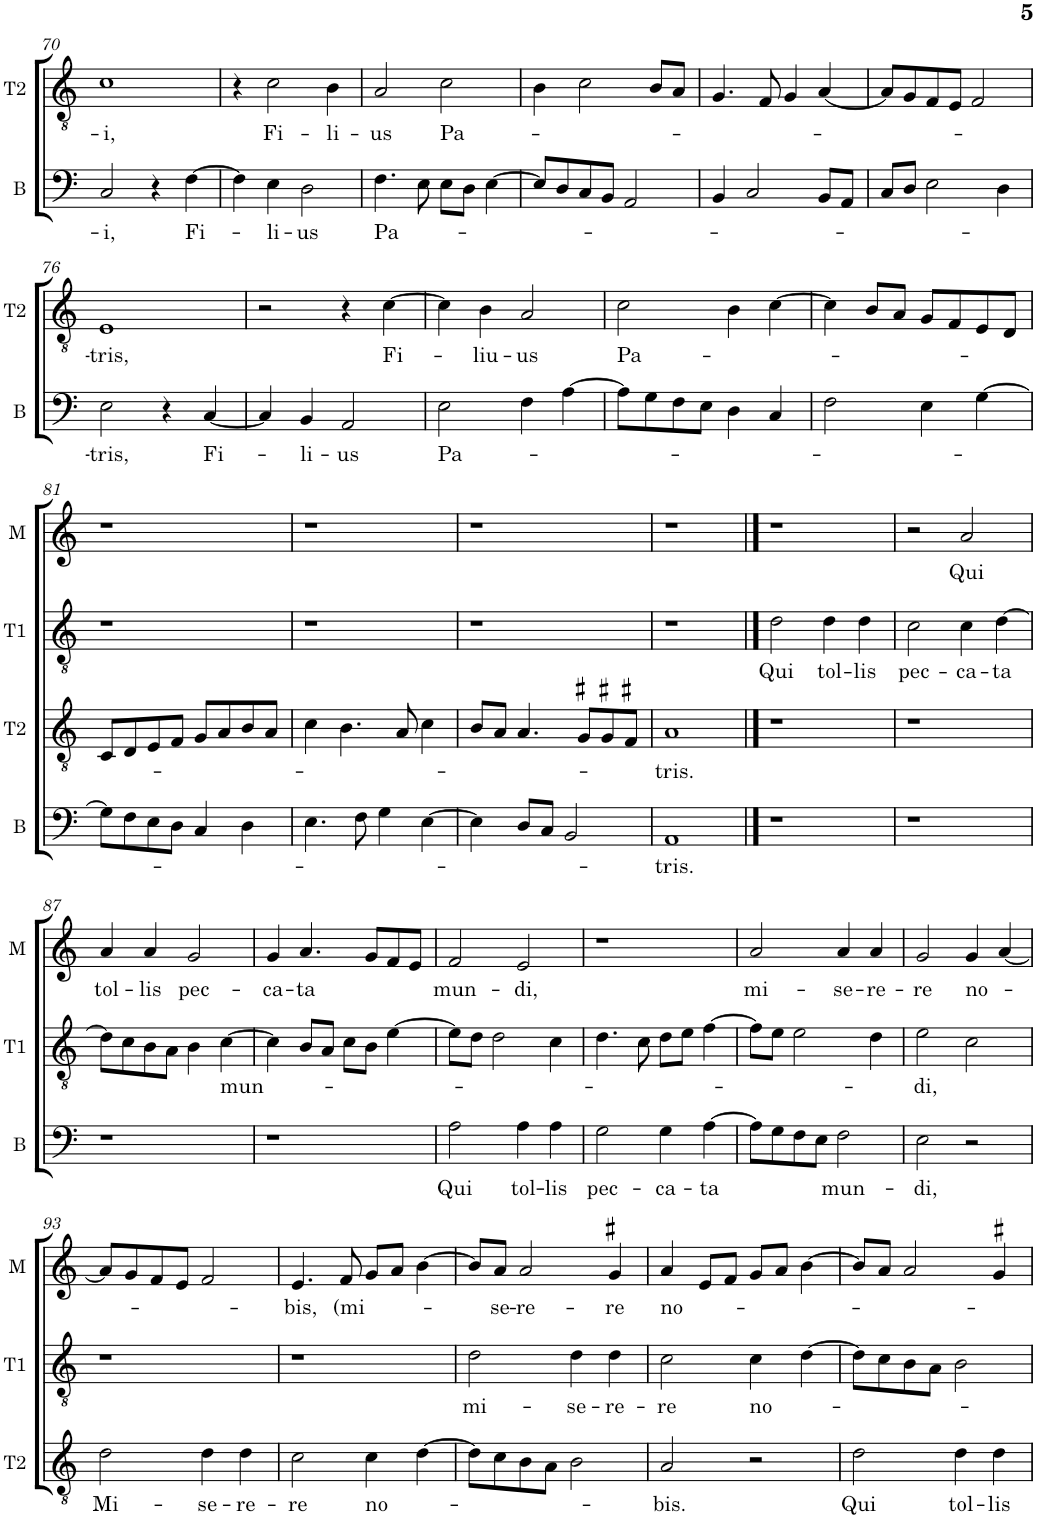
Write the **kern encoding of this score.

**kern	**text	**kern	**text	**kern	**text	**kern	**text
*part4	*part4	*part3	*part3	*part2	*part2	*part1	*part1
*staff4	*staff4	*staff3	*staff3	*staff2	*staff2	*staff1	*staff1
*I"B	*	*I"T2	*	*I"T1	*	*I"Mez	*
*I'B	*	*I'T2	*	*I'T1	*	*I'M	*
!!LO:PB:g=z
*clefF4	*	*clefGv2	*	*clefGv2	*	*clefG2	*
*	*	*	*	*Trd4c7	*	*	*
*k[]	*	*k[]	*	*k[]	*	*k[]	*
*M2/2	*	*M2/2	*	*M2/2	*	*M2/2	*
*met(c|)	*	*met(c|)	*	*met(c|)	*	*met(c|)	*
=70	=70	=70	=70	=70	=70	=70	=70
!	!LO:LY:b	!	!LO:LY:b	!	!	!	!
2C/	-i,	1c	-i,	1r	.	1r	.
4r	.	.	.	.	.	.	.
!	!LO:LY:b	!	!	!	!	!	!
[4F\	Fi-	.	.	.	.	.	.
=71	=71	=71	=71	=71	=71	=71	=71
4F\]	.	4r	.	1r	.	1r	.
!	!LO:LY:b	!	!LO:LY:b	!	!	!	!
4E\	-li-	2c\	Fi-	.	.	.	.
!	!LO:LY:b	!	!	!	!	!	!
2D\	-us	.	.	.	.	.	.
!	!	!	!LO:LY:b	!	!	!	!
.	.	4B\	-li-	.	.	.	.
=72	=72	=72	=72	=72	=72	=72	=72
!	!LO:LY:b	!	!LO:LY:b	!	!	!	!
4.F\	Pa-	2A/	-us	1r	.	1r	.
8E\	.	.	.	.	.	.	.
!	!	!	!LO:LY:b	!	!	!	!
8E\L	.	2c\	Pa-	.	.	.	.
8D\J	.	.	.	.	.	.	.
[4E\	.	.	.	.	.	.	.
=73	=73	=73	=73	=73	=73	=73	=73
8E/L]	.	4B\	.	1r	.	1r	.
8D/	.	.	.	.	.	.	.
8C/	.	2c\	.	.	.	.	.
8BB/J	.	.	.	.	.	.	.
2AA/	.	.	.	.	.	.	.
.	.	8B/L	.	.	.	.	.
.	.	8A/J	.	.	.	.	.
=74	=74	=74	=74	=74	=74	=74	=74
4BB/	.	4.G/	.	1r	.	1r	.
2C/	.	.	.	.	.	.	.
.	.	8F/	.	.	.	.	.
.	.	4G/	.	.	.	.	.
8BB/L	.	[4A/	.	.	.	.	.
8AA/J	.	.	.	.	.	.	.
=75	=75	=75	=75	=75	=75	=75	=75
8C/L	.	8A/L]	.	1r	.	1r	.
8D/J	.	8G/	.	.	.	.	.
2E\	.	8F/	.	.	.	.	.
.	.	8E/J	.	.	.	.	.
.	.	2F/	.	.	.	.	.
4D\	.	.	.	.	.	.	.
!!LO:LB:g=z
=76	=76	=76	=76	=76	=76	=76	=76
!	!LO:LY:b	!	!LO:LY:b	!	!	!	!
2E\	-tris,	1E	-tris,	1r	.	1r	.
4r	.	.	.	.	.	.	.
!	!LO:LY:b	!	!	!	!	!	!
[4C/	Fi-	.	.	.	.	.	.
=77	=77	=77	=77	=77	=77	=77	=77
4C/]	.	2r	.	1r	.	1r	.
!	!LO:LY:b	!	!	!	!	!	!
4BB/	-li-	.	.	.	.	.	.
!	!LO:LY:b	!	!	!	!	!	!
2AA/	-us	4r	.	.	.	.	.
!	!	!	!LO:LY:b	!	!	!	!
.	.	[4c\	Fi-	.	.	.	.
=78	=78	=78	=78	=78	=78	=78	=78
!	!LO:LY:b	!	!	!	!	!	!
2E\	Pa-	4c\]	.	1r	.	1r	.
!	!	!	!LO:LY:b	!	!	!	!
.	.	4B\	-liu-	.	.	.	.
!	!	!	!LO:LY:b	!	!	!	!
4F\	.	2A/	-us	.	.	.	.
[4A\	.	.	.	.	.	.	.
=79	=79	=79	=79	=79	=79	=79	=79
!	!	!	!LO:LY:b	!	!	!	!
8A\L]	.	2c\	Pa-	1r	.	1r	.
8G\	.	.	.	.	.	.	.
8F\	.	.	.	.	.	.	.
8E\J	.	.	.	.	.	.	.
4D\	.	4B\	.	.	.	.	.
4C/	.	[4c\	.	.	.	.	.
=80	=80	=80	=80	=80	=80	=80	=80
2F\	.	4c\]	.	1r	.	1r	.
.	.	8B/L	.	.	.	.	.
.	.	8A/J	.	.	.	.	.
4E\	.	8G/L	.	.	.	.	.
.	.	8F/	.	.	.	.	.
[4G\	.	8E/	.	.	.	.	.
.	.	8D/J	.	.	.	.	.
!!LO:LB:g=z
=81	=81	=81	=81	=81	=81	=81	=81
8G\L]	.	8C/L	.	1r	.	1r	.
8F\	.	8D/	.	.	.	.	.
8E\	.	8E/	.	.	.	.	.
8D\J	.	8F/J	.	.	.	.	.
4C/	.	8G/L	.	.	.	.	.
.	.	8A/	.	.	.	.	.
4D\	.	8B/	.	.	.	.	.
.	.	8A/J	.	.	.	.	.
=82	=82	=82	=82	=82	=82	=82	=82
4.E\	.	4c\	.	1r	.	1r	.
.	.	4.B\	.	.	.	.	.
8F\	.	.	.	.	.	.	.
4G\	.	.	.	.	.	.	.
.	.	8A/	.	.	.	.	.
[4E\	.	4c\	.	.	.	.	.
=83	=83	=83	=83	=83	=83	=83	=83
4E\]	.	8B/L	.	1r	.	1r	.
.	.	8A/J	.	.	.	.	.
8D/L	.	4.A/	.	.	.	.	.
8C/J	.	.	.	.	.	.	.
2BB/	.	.	.	.	.	.	.
.	.	8G#X/L	.	.	.	.	.
.	.	8G#X/	.	.	.	.	.
.	.	8F#X/J	.	.	.	.	.
=84	=84	=84	=84	=84	=84	=84	=84
!	!LO:LY:b	!	!LO:LY:b	!	!	!	!
1AA	-tris.	1A	-tris.	1r	.	1r	.
==85	==85	==85	==85	==85	==85	==85	==85
!	!	!	!	!	!LO:LY:b	!	!
1r	.	1r	.	2d\	Qui	1r	.
!	!	!	!	!	!LO:LY:b	!	!
.	.	.	.	4d\	tol-	.	.
!	!	!	!	!	!LO:LY:b	!	!
.	.	.	.	4d\	-lis	.	.
=86	=86	=86	=86	=86	=86	=86	=86
!	!	!	!	!	!LO:LY:b	!	!
1r	.	1r	.	2c\	pec-	2r	.
!	!	!	!	!	!LO:LY:b	!	!LO:LY:b
.	.	.	.	4c\	-ca-	2a/	Qui
!	!	!	!	!	!LO:LY:b	!	!
.	.	.	.	[4d\	-ta	.	.
!!LO:LB:g=z
=87	=87	=87	=87	=87	=87	=87	=87
!	!	!	!	!	!	!	!LO:LY:b
1r	.	1r	.	8d\L]	.	4a/	tol-
.	.	.	.	8c\	.	.	.
!	!	!	!	!	!	!	!LO:LY:b
.	.	.	.	8B\	.	4a/	-lis
.	.	.	.	8A\J	.	.	.
!	!	!	!	!	!	!	!LO:LY:b
.	.	.	.	4B\	.	2g/	pec-
!	!	!	!	!	!LO:LY:b	!	!
.	.	.	.	[4c\	mun-	.	.
=88	=88	=88	=88	=88	=88	=88	=88
!	!	!	!	!	!	!	!LO:LY:b
1r	.	1r	.	4c\]	.	4g/	-ca-
!	!	!	!	!	!	!	!LO:LY:b
.	.	.	.	8B/L	.	4.a/	-ta
.	.	.	.	8A/J	.	.	.
.	.	.	.	8c\L	.	.	.
.	.	.	.	8B\J	.	8g/L	.
.	.	.	.	[4e\	.	8f/	.
.	.	.	.	.	.	8e/J	.
=89	=89	=89	=89	=89	=89	=89	=89
!	!LO:LY:b	!	!	!	!	!	!LO:LY:b
2A\	Qui	1r	.	8e\L]	.	2f/	mun-
.	.	.	.	8d\J	.	.	.
.	.	.	.	2d\	.	.	.
!	!LO:LY:b	!	!	!	!	!	!LO:LY:b
4A\	tol-	.	.	.	.	2e/	-di,
!	!LO:LY:b	!	!	!	!	!	!
4A\	-lis	.	.	4c\	.	.	.
=90	=90	=90	=90	=90	=90	=90	=90
!	!LO:LY:b	!	!	!	!	!	!
2G\	pec-	1r	.	4.d\	.	1r	.
.	.	.	.	8c\	.	.	.
!	!LO:LY:b	!	!	!	!	!	!
4G\	-ca-	.	.	8d\L	.	.	.
.	.	.	.	8e\J	.	.	.
!	!LO:LY:b	!	!	!	!	!	!
[4A\	-ta	.	.	[4f\	.	.	.
=91	=91	=91	=91	=91	=91	=91	=91
!	!	!	!	!	!	!	!LO:LY:b
8A\L]	.	1r	.	8f\L]	.	2a/	mi-
8G\	.	.	.	8e\J	.	.	.
8F\	.	.	.	2e\	.	.	.
8E\J	.	.	.	.	.	.	.
!	!LO:LY:b	!	!	!	!	!	!LO:LY:b
2F\	mun-	.	.	.	.	4a/	-se-
!	!	!	!	!	!	!	!LO:LY:b
.	.	.	.	4d\	.	4a/	-re-
=92	=92	=92	=92	=92	=92	=92	=92
!	!LO:LY:b	!	!	!	!LO:LY:b	!	!LO:LY:b
2E\	-di,	1r	.	2e\	-di,	2g/	-re
!	!	!	!	!	!	!	!LO:LY:b
2r	.	.	.	2c\	.	4g/	no-
.	.	.	.	.	.	[4a/	.
!!LO:LB:g=z
=93	=93	=93	=93	=93	=93	=93	=93
!	!	!	!LO:LY:b	!	!	!	!
1r	.	2d\	Mi-	1r	.	8a/L]	.
.	.	.	.	.	.	8g/	.
.	.	.	.	.	.	8f/	.
.	.	.	.	.	.	8e/J	.
!	!	!	!LO:LY:b	!	!	!	!
.	.	4d\	-se-	.	.	2f/	.
!	!	!	!LO:LY:b	!	!	!	!
.	.	4d\	-re-	.	.	.	.
=94	=94	=94	=94	=94	=94	=94	=94
!	!	!	!LO:LY:b	!	!	!	!LO:LY:b
1r	.	2c\	-re	1r	.	4.e/	-bis,
!	!	!	!	!	!	!	!LO:LY:b
.	.	.	.	.	.	8f/	(mi-
!	!	!	!LO:LY:b	!	!	!	!
.	.	4c\	no-	.	.	8g/L	.
.	.	.	.	.	.	8a/J	.
.	.	[4d\	.	.	.	[4b\	.
=95	=95	=95	=95	=95	=95	=95	=95
!	!	!	!	!	!LO:LY:b	!	!
1r	.	8d\L]	.	2d\	mi-	8b/L]	.
!	!	!	!	!	!	!	!LO:LY:b
.	.	8c\	.	.	.	8a/J	-se-
!	!	!	!	!	!	!	!LO:LY:b
.	.	8B\	.	.	.	2a/	-re-
.	.	8A\J	.	.	.	.	.
!	!	!	!	!	!LO:LY:b	!	!
.	.	2B\	.	4d\	-se-	.	.
!	!	!	!	!	!LO:LY:b	!	!LO:LY:b
.	.	.	.	4d\	-re-	4g#X/	-re
=96	=96	=96	=96	=96	=96	=96	=96
!	!	!	!LO:LY:b	!	!LO:LY:b	!	!LO:LY:b
1r	.	2A/	-bis.	2c\	-re	4a/	no-
.	.	.	.	.	.	8e/L	.
.	.	.	.	.	.	8f/J	.
!	!	!	!	!	!LO:LY:b	!	!
.	.	2r	.	4c\	no-	8g/L	.
.	.	.	.	.	.	8a/J	.
.	.	.	.	[4d\	.	[4b\	.
=97	=97	=97	=97	=97	=97	=97	=97
!	!	!	!LO:LY:b	!	!	!	!
1r	.	2d\	Qui	8d\L]	.	8b/L]	.
.	.	.	.	8c\	.	8a/J	.
.	.	.	.	8B\	.	2a/	.
.	.	.	.	8A\J	.	.	.
!	!	!	!LO:LY:b	!	!	!	!
.	.	4d\	tol-	2B\	.	.	.
!	!	!	!LO:LY:b	!	!	!	!
.	.	4d\	-lis	.	.	4g#X/	.
=	=	=	=	=	=	=	=
*-	*-	*-	*-	*-	*-	*-	*-
